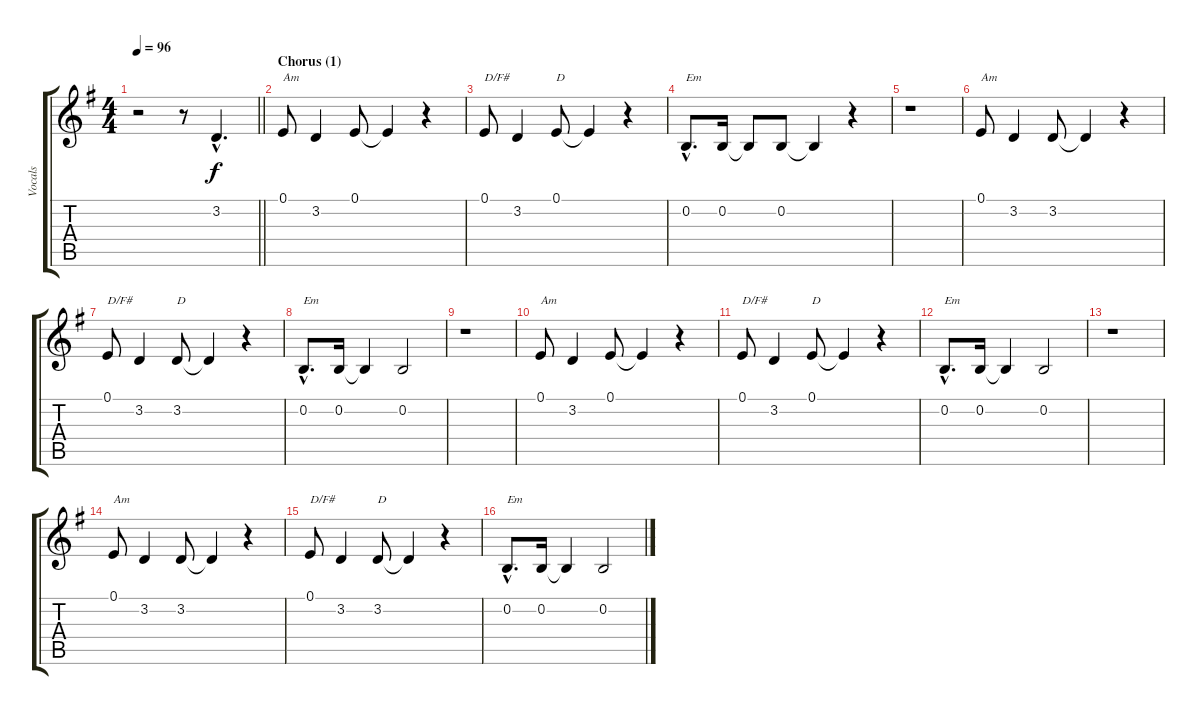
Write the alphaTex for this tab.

\track ("Vocals" "Vocals") {instrument sopranosax}
\staff {score tabs}
\tuning (E4 B3 G3 D3 A2 E2) {hide}
\ts (4 4)
\tempo 96
\clef g2
\barLineRight lightlight
\ks eminor
r.2{dy f} r.8 3.2{hac}.4{d} |
\section ("" "Chorus (1)")
0.1.8{txt "Am"} 3.2.4 0.1.8 0.1{t}.4 r.4 |
0.1.8{txt "D/F#"} 3.2.4 0.1.8{txt "D"} 0.1{t}.4 r.4 |
0.2{hac}.8{d txt "Em"} 0.2.16 0.2{t}.8 0.2.8 0.2{t}.4 r.4 |
r.1 |
0.1.8{txt "Am"} 3.2.4 3.2.8 3.2{t}.4 r.4 |
0.1.8{txt "D/F#"} 3.2.4 3.2.8{txt "D"} 3.2{t}.4 r.4 |
0.2{hac}.8{d txt "Em"} 0.2.16 0.2{t}.4 0.2.2 |
r.1 |
0.1.8{txt "Am"} 3.2.4 0.1.8 0.1{t}.4 r.4 |
0.1.8{txt "D/F#"} 3.2.4 0.1.8{txt "D"} 0.1{t}.4 r.4 |
0.2{hac}.8{d txt "Em"} 0.2.16 0.2{t}.4 0.2.2 |
r.1 |
0.1.8{txt "Am"} 3.2.4 3.2.8 3.2{t}.4 r.4 |
0.1.8{txt "D/F#"} 3.2.4 3.2.8{txt "D"} 3.2{t}.4 r.4 |
0.2{hac}.8{d txt "Em"} 0.2.16 0.2{t}.4 0.2.2
